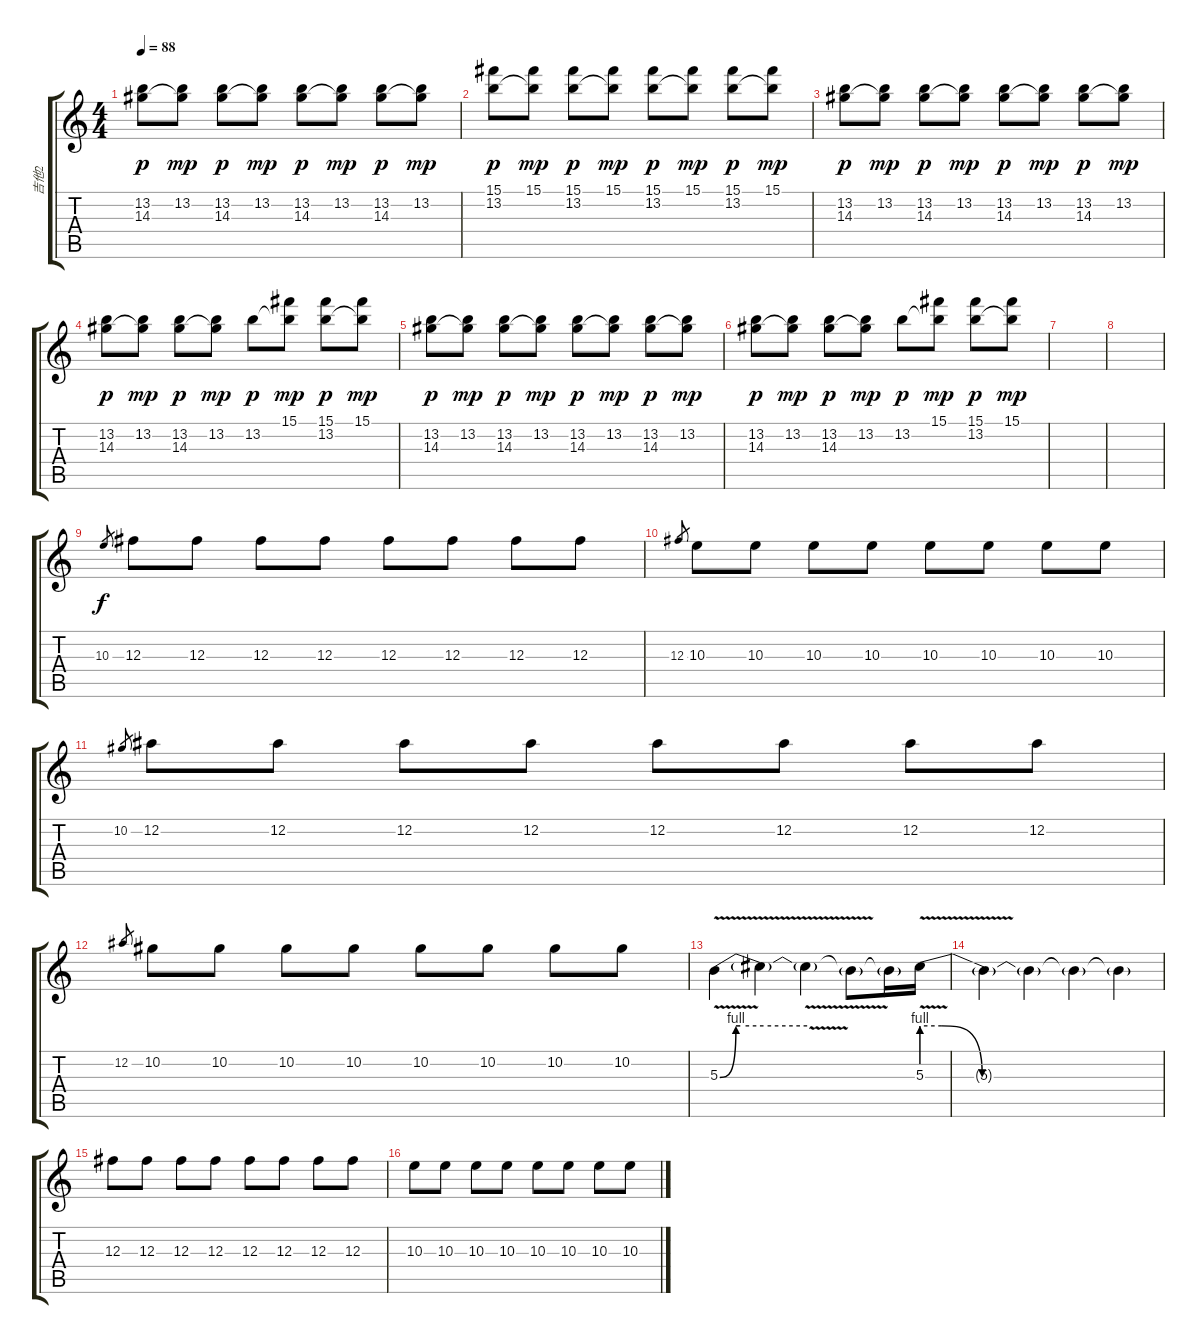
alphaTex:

\track ("吉他2" "吉他2") {instrument electricguitarclean}
\staff {score tabs}
\tuning (Eb4 Bb3 Gb3 Db3 Ab2 Eb2) {hide}
\ts (4 4)
\tempo 88
\clef g2
\ks c
(13.2 14.3).8{dy p} (13.2 14.3{t}).8{dy mp} (13.2 14.3).8{dy p} (13.2 14.3{t}).8{dy mp} (13.2 14.3).8{dy p} (13.2 14.3{t}).8{dy mp} (13.2 14.3).8{dy p} (13.2 14.3{t}).8{dy mp} |
(15.1 13.2).8{dy p} (15.1 13.2{t}).8{dy mp} (15.1 13.2).8{dy p} (15.1 13.2{t}).8{dy mp} (15.1 13.2).8{dy p} (15.1 13.2{t}).8{dy mp} (15.1 13.2).8{dy p} (15.1 13.2{t}).8{dy mp} |
(13.2 14.3).8{dy p} (13.2 14.3{t}).8{dy mp} (13.2 14.3).8{dy p} (13.2 14.3{t}).8{dy mp} (13.2 14.3).8{dy p} (13.2 14.3{t}).8{dy mp} (13.2 14.3).8{dy p} (13.2 14.3{t}).8{dy mp} |
(13.2 14.3).8{dy p} (13.2 14.3{t}).8{dy mp} (13.2 14.3).8{dy p} (13.2 14.3{t}).8{dy mp} 13.2.8{dy p} (15.1 13.2{t}).8{dy mp} (15.1 13.2).8{dy p} (15.1 13.2{t}).8{dy mp} |
(13.2 14.3).8{dy p} (13.2 14.3{t}).8{dy mp} (13.2 14.3).8{dy p} (13.2 14.3{t}).8{dy mp} (13.2 14.3).8{dy p} (13.2 14.3{t}).8{dy mp} (13.2 14.3).8{dy p} (13.2 14.3{t}).8{dy mp} |
(13.2 14.3).8{dy p} (13.2 14.3{t}).8{dy mp} (13.2 14.3).8{dy p} (13.2 14.3{t}).8{dy mp} 13.2.8{dy p} (15.1 13.2{t}).8{dy mp} (15.1 13.2).8{dy p} (15.1 13.2{t}).8{dy mp} |
|
|
10.3.8{gr dy f} 12.3.8{instrument distortionguitar} 12.3.8 12.3.8 12.3.8 12.3.8 12.3.8 12.3.8 12.3.8 |
12.3.8{gr} 10.3.8 10.3.8 10.3.8 10.3.8 10.3.8 10.3.8 10.3.8 10.3.8 |
10.2.8{gr} 12.2.8 12.2.8 12.2.8 12.2.8 12.2.8 12.2.8 12.2.8 12.2.8 |
12.2.8{gr} 10.2.8 10.2.8 10.2.8 10.2.8 10.2.8 10.2.8 10.2.8 10.2.8 |
5.3{be (custom 0 0 11 4 14 4 30 4 60 4) v}.4{balance 10} 5.3{t}.4 5.3{v t}.4 5.3{t}.8 5.3{t}.16 5.3{be (custom 0 4 5 4 15 0 26 0 60 0) v}.16 |
5.3{t}.4 5.3{t}.4 5.3{t}.4 5.3{t}.4 |
12.3.8 12.3.8 12.3.8 12.3.8 12.3.8 12.3.8 12.3.8 12.3.8 |
10.3.8 10.3.8 10.3.8 10.3.8 10.3.8 10.3.8 10.3.8 10.3.8
